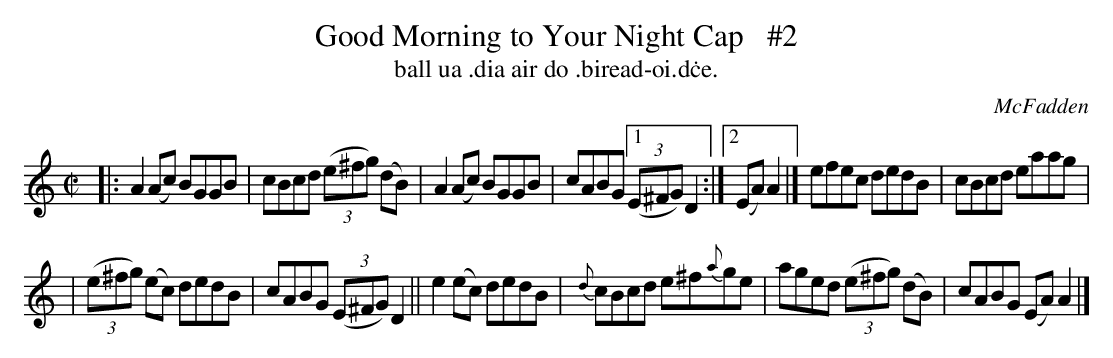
X:1
T: Good Morning to Your Night Cap   #2
T: ball ua \.dia air do \.biread-oi\.d\.ce.
O: McFadden
M: C|
L: 1/8
K: Am
|: A2(Ac) BGGB | cBcd ((3e^fg) (dB) | A2(Ac) BGGB | cABG [1 ((3E^FG) D2 :|[2 (EA)A2 |] efec dedB | cBcd eaag |
| ((3e^fg) (ec) dedB | cABG ((3E^FG) D2 || e2(ec) dedB | {d}cBcd e^f{a}ge | aged ((3e^fg) (dB) | cABG (EA)A2 |]
